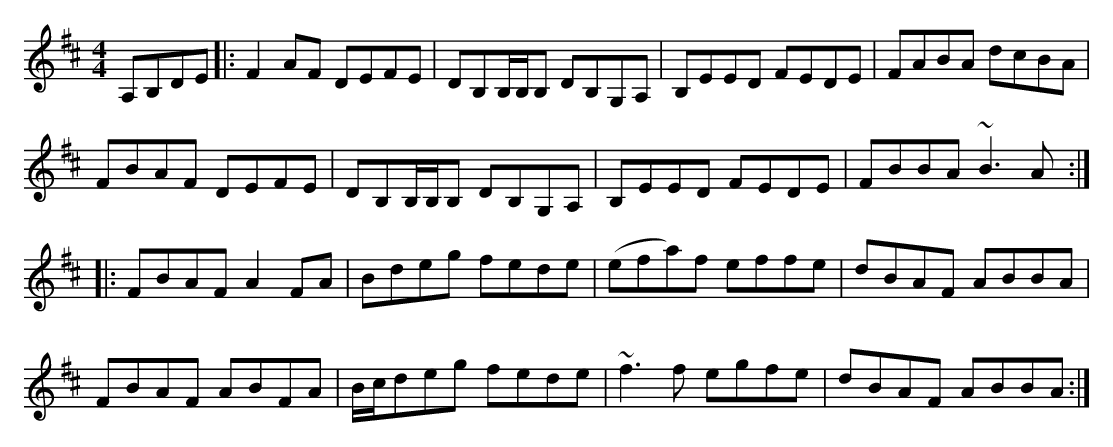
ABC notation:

X:1
M:4/4
K:D
A,B,DE |: F2AF DEFE | DB,B,/B,/B, DB,G,A, | B,EED FEDE | FABA dcBA |
FBAF DEFE | DB,B,/B,/B, DB,G,A, | B,EED FEDE | FBBA ~B3A :|
|: FBAF A2FA | Bdeg fede | (efa)f effe | dBAF ABBA |
FBAF ABFA | B/c/deg fede | ~f3f egfe | dBAF ABBA :|
